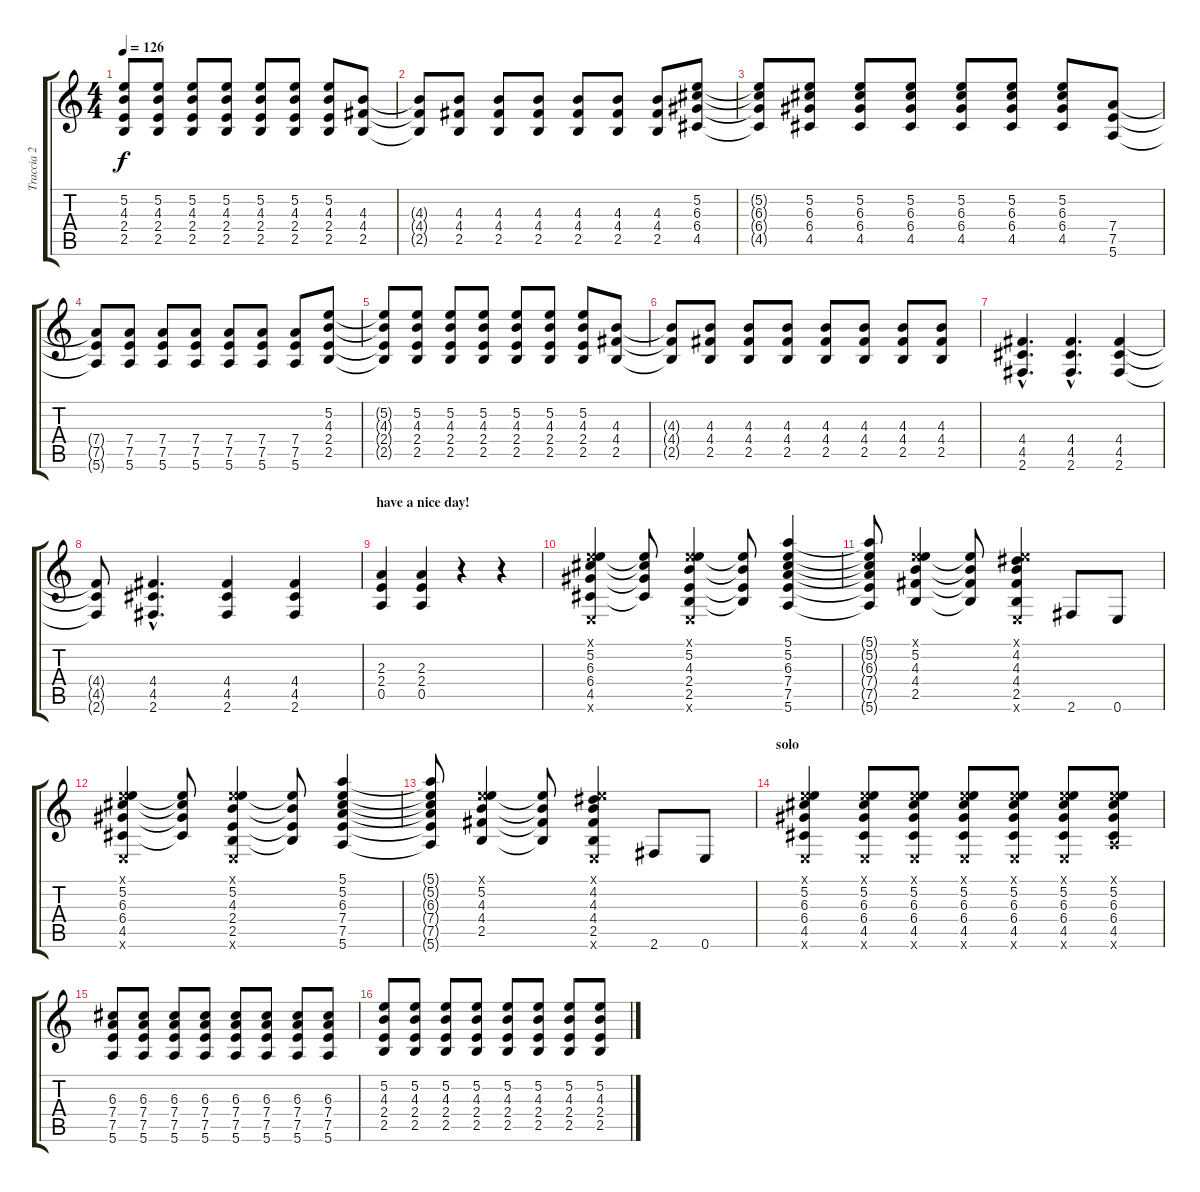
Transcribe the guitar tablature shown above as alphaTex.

\track ("Traccia 2" "Traccia 2") {instrument distortionguitar}
\staff {score tabs}
\tuning (E4 B3 G3 D3 A2 E2) {hide}
\ts (4 4)
\tempo 126
\clef g2
\ks c
(5.2{t} 4.3{t} 2.4{t} 2.5{t}).8{dy f} (5.2 4.3 2.4 2.5).8 (5.2 4.3 2.4 2.5).8 (5.2 4.3 2.4 2.5).8 (5.2 4.3 2.4 2.5).8 (5.2 4.3 2.4 2.5).8 (5.2 4.3 2.4 2.5).8 (4.3 4.4 2.5).8 |
(4.3{t} 4.4{t} 2.5{t}).8 (4.3 4.4 2.5).8 (4.3 4.4 2.5).8 (4.3 4.4 2.5).8 (4.3 4.4 2.5).8 (4.3 4.4 2.5).8 (4.3 4.4 2.5).8 (5.2 6.3 6.4 4.5).8 |
(5.2{t} 6.3{t} 6.4{t} 4.5{t}).8 (5.2 6.3 6.4 4.5).8 (5.2 6.3 6.4 4.5).8 (5.2 6.3 6.4 4.5).8 (5.2 6.3 6.4 4.5).8 (5.2 6.3 6.4 4.5).8 (5.2 6.3 6.4 4.5).8 (7.4 7.5 5.6).8 |
(7.4{t} 7.5{t} 5.6{t}).8 (7.4 7.5 5.6).8 (7.4 7.5 5.6).8 (7.4 7.5 5.6).8 (7.4 7.5 5.6).8 (7.4 7.5 5.6).8 (7.4 7.5 5.6).8 (5.2 4.3 2.4 2.5).8 |
(5.2{t} 4.3{t} 2.4{t} 2.5{t}).8 (5.2 4.3 2.4 2.5).8 (5.2 4.3 2.4 2.5).8 (5.2 4.3 2.4 2.5).8 (5.2 4.3 2.4 2.5).8 (5.2 4.3 2.4 2.5).8 (5.2 4.3 2.4 2.5).8 (4.3 4.4 2.5).8 |
(4.3{t} 4.4{t} 2.5{t}).8 (4.3 4.4 2.5).8 (4.3 4.4 2.5).8 (4.3 4.4 2.5).8 (4.3 4.4 2.5).8 (4.3 4.4 2.5).8 (4.3 4.4 2.5).8 (4.3 4.4 2.5).8 |
(4.4{hac} 4.5{hac} 2.6{hac}).4{d} (4.4{hac} 4.5{hac} 2.6{hac}).4{d} (4.4 4.5 2.6).4 |
(4.4{t} 4.5{t} 2.6{t}).8 (4.4{hac} 4.5{hac} 2.6{hac}).4{d} (4.4 4.5 2.6).4 (4.4 4.5 2.6).4 |
\section ("" "have a nice day!")
(2.3 2.4 0.5).4 (2.3 2.4 0.5).4 r.4 r.4 |
(0.1{x} 5.2 6.3 6.4 4.5 0.6{x}).4 (5.2{t} 6.3{t} 6.4{t} 4.5{t}).8 (0.1{x} 5.2 4.3 2.4 2.5 0.6{x}).4 (5.2{t} 4.3{t} 2.4{t} 2.5{t}).8 (5.1 5.2 6.3 7.4 7.5 5.6).4 |
(5.1{t} 5.2{t} 6.3{t} 7.4{t} 7.5{t} 5.6{t}).8 (0.1{x} 5.2 4.3 4.4 2.5).4 (5.2{t} 4.3{t} 4.4{t} 2.5{t}).8 (0.1{x} 4.2 4.3 4.4 2.5 0.6{x}).4 2.6.8 0.6.8 |
(0.1{x} 5.2 6.3 6.4 4.5 0.6{x}).4 (5.2{t} 6.3{t} 6.4{t} 4.5{t}).8 (0.1{x} 5.2 4.3 2.4 2.5 0.6{x}).4 (5.2{t} 4.3{t} 2.4{t} 2.5{t}).8 (5.1 5.2 6.3 7.4 7.5 5.6).4 |
(5.1{t} 5.2{t} 6.3{t} 7.4{t} 7.5{t} 5.6{t}).8 (0.1{x} 5.2 4.3 4.4 2.5).4 (5.2{t} 4.3{t} 4.4{t} 2.5{t}).8 (0.1{x} 4.2 4.3 4.4 2.5 0.6{x}).4 2.6.8 0.6.8 |
\section ("" "solo")
(0.1{x} 5.2 6.3 6.4 4.5 0.6{x}).4 (0.1{x} 5.2 6.3 6.4 4.5 0.6{x}).8 (0.1{x} 5.2 6.3 6.4 4.5 0.6{x}).8 (0.1{x} 5.2 6.3 6.4 4.5 0.6{x}).8 (0.1{x} 5.2 6.3 6.4 4.5 0.6{x}).8 (0.1{x} 5.2 6.3 6.4 4.5 0.6{x}).8 (0.1{x} 5.2 6.3 6.4 4.5 5.6{x}).8 |
(6.3 7.4 7.5 5.6).8 (6.3 7.4 7.5 5.6).8 (6.3 7.4 7.5 5.6).8 (6.3 7.4 7.5 5.6).8 (6.3 7.4 7.5 5.6).8 (6.3 7.4 7.5 5.6).8 (6.3 7.4 7.5 5.6).8 (6.3 7.4 7.5 5.6).8 |
(5.2 4.3 2.4 2.5).8 (5.2 4.3 2.4 2.5).8 (5.2 4.3 2.4 2.5).8 (5.2 4.3 2.4 2.5).8 (5.2 4.3 2.4 2.5).8 (5.2 4.3 2.4 2.5).8 (5.2 4.3 2.4 2.5).8 (5.2 4.3 2.4 2.5).8
